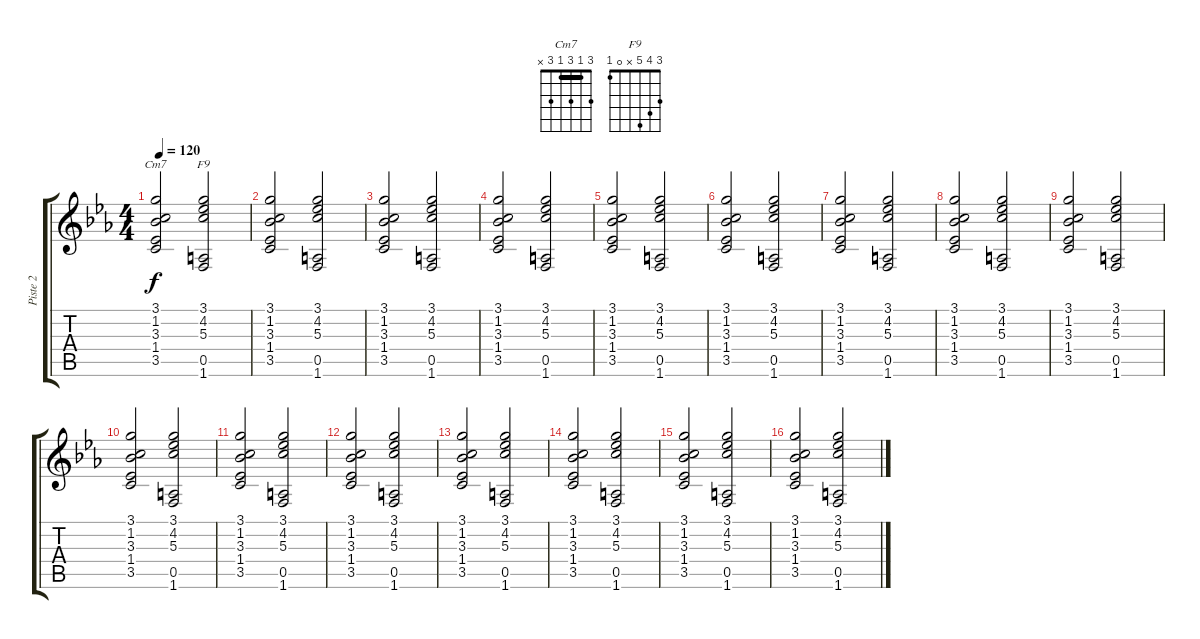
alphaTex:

\track ("Piste 2" "Piste 2") {instrument electricguitarjazz}
\staff {score tabs}
\tuning (E4 B3 G3 D3 A2 E2) {hide}
\chord ("Cm7" 3 1 3 1 3 x) {barre 1}
\chord ("F9" 3 4 5 x 0 1)
\ts (4 4)
\tempo 120
\clef g2
\ks cminor
(3.1 1.2 3.3 1.4 3.5).2{ch "Cm7" dy f} (3.1 4.2 5.3 0.5 1.6).2{ch "F9"} |
(3.1 1.2 3.3 1.4 3.5).2 (3.1 4.2 5.3 0.5 1.6).2 |
(3.1 1.2 3.3 1.4 3.5).2 (3.1 4.2 5.3 0.5 1.6).2 |
(3.1 1.2 3.3 1.4 3.5).2 (3.1 4.2 5.3 0.5 1.6).2 |
(3.1 1.2 3.3 1.4 3.5).2 (3.1 4.2 5.3 0.5 1.6).2 |
(3.1 1.2 3.3 1.4 3.5).2 (3.1 4.2 5.3 0.5 1.6).2 |
(3.1 1.2 3.3 1.4 3.5).2 (3.1 4.2 5.3 0.5 1.6).2 |
(3.1 1.2 3.3 1.4 3.5).2 (3.1 4.2 5.3 0.5 1.6).2 |
(3.1 1.2 3.3 1.4 3.5).2 (3.1 4.2 5.3 0.5 1.6).2 |
(3.1 1.2 3.3 1.4 3.5).2 (3.1 4.2 5.3 0.5 1.6).2 |
(3.1 1.2 3.3 1.4 3.5).2 (3.1 4.2 5.3 0.5 1.6).2 |
(3.1 1.2 3.3 1.4 3.5).2 (3.1 4.2 5.3 0.5 1.6).2 |
(3.1 1.2 3.3 1.4 3.5).2 (3.1 4.2 5.3 0.5 1.6).2 |
(3.1 1.2 3.3 1.4 3.5).2 (3.1 4.2 5.3 0.5 1.6).2 |
(3.1 1.2 3.3 1.4 3.5).2 (3.1 4.2 5.3 0.5 1.6).2 |
(3.1 1.2 3.3 1.4 3.5).2 (3.1 4.2 5.3 0.5 1.6).2
